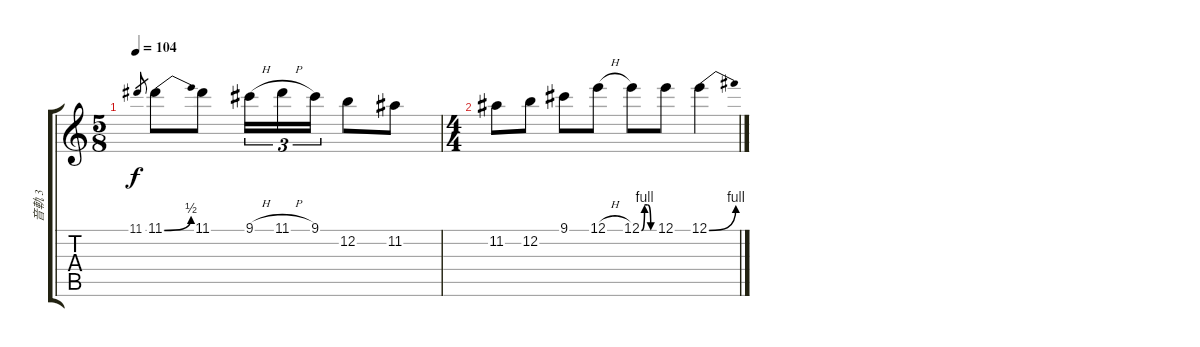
\track ("音軌 3" "音軌 3") {instrument distortionguitar}
\staff {score tabs}
\tuning (E4 B3 G3 D3 A2 E2) {hide}
\ts (5 8)
\tempo 104
\clef g2
\ks c
11.1.8{gr dy f} 11.1{be (bend 0 0 60 2)}.8 11.1.8 9.1{h}.16{tu (3 2)} 11.1{h}.16{tu (3 2)} 9.1.16{tu (3 2)} 12.2.8 11.2.8 |
\ts (4 4)
11.2.8 12.2.8 9.1.8 12.1{h}.8 12.1{be (custom 0 0 15 4 30 4 45 0 60 0)}.8 12.1.8 12.1{be (bend 0 0 60 4)}.4
